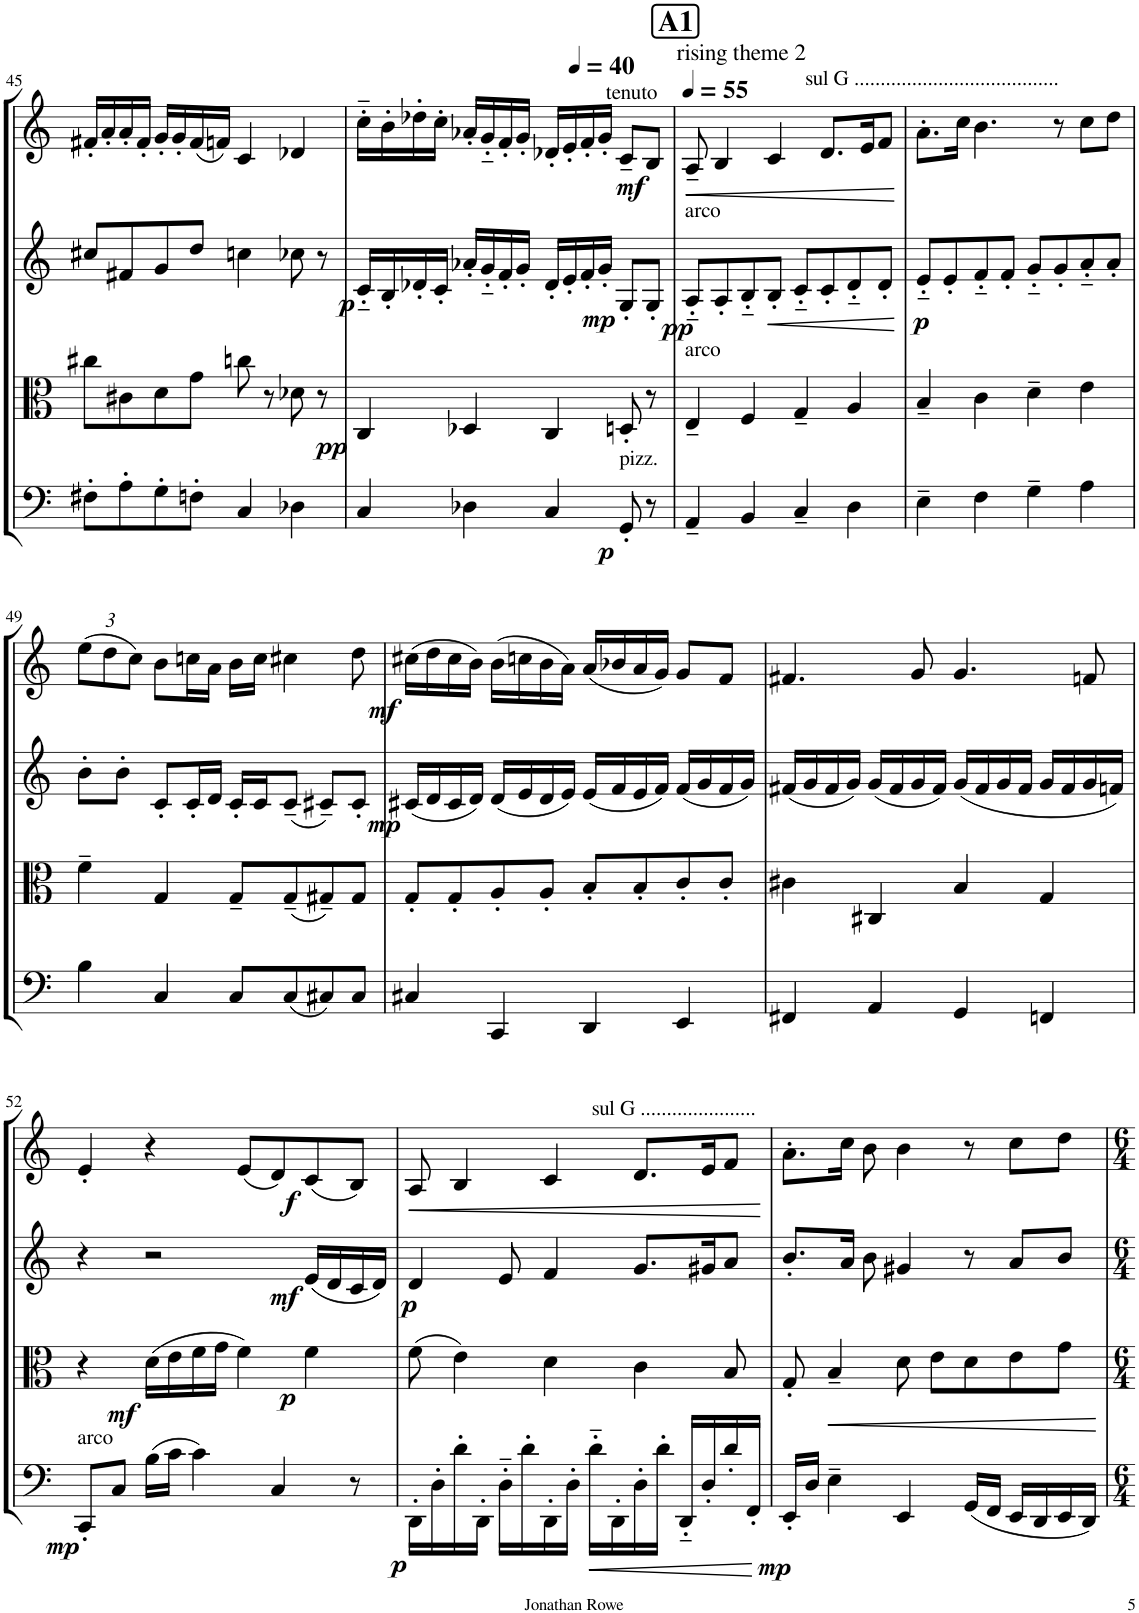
**kern	**dynam	**kern	**dynam	**kern	**dynam	**kern	**dynam
*part4	*part4	*part3	*part3	*part2	*part2	*part1	*part1
*staff4	*staff4	*staff3	*staff3	*staff2	*staff2	*staff1	*staff1
*I"Violoncello	*	*I"Viola	*	*I"Violin II	*	*I"Violin I	*
*I'Vc	*	*I'Vla	*	*I'Vln	*	*I'Vln	*
!!LO:PB:g=z
*clefF4	*	*clefC3	*	*clefG2	*	*clefG2	*
*k[]	*	*k[]	*	*k[]	*	*k[]	*
*M4/4	*	*M4/4	*	*M4/4	*	*M4/4	*
=45	=45	=45	=45	=45	=45	=45	=45
8F#X'\L	.	8cc#X\L	.	8cc#X/L	.	16f#X'/LL	.
.	.	.	.	.	.	16a'/	.
8A'\	.	8c#X\	.	8f#X/	.	16a'/	.
.	.	.	.	.	.	16f#'/JJ	.
8G'\	.	8d\	.	8g/	.	16g'/LL	.
.	.	.	.	.	.	16g'/	.
8Fn'\J	.	8g\J	.	8dd/J	.	(16f#/	.
.	.	.	.	.	.	16fn/JJ)	.
4C/	.	8ccn\	.	4ccn\	.	4c/	.
.	.	8r	.	.	.	.	.
4D-X\	.	8d-X\	.	8cc-X\	.	4d-X/	.
!	!	!	!LO:DY:b	!	!LO:DY:b	!	!
.	.	8r	pp	8r	p	.	.
=46	=46	=46	=46	=46	=46	=46	=46
4C/	.	4C/	.	16c'~/LL	.	16cc'~\LL	.
.	.	.	.	16B'/	.	16b'\	.
.	.	.	.	16d-X'/	.	16dd-X'\	.
.	.	.	.	16c'/JJ	.	16cc'\JJ	.
4D-X\	.	4D-X/	.	16a-X'/LL	.	16a-X'/LL	.
.	.	.	.	16g'~/	.	16g'~/	.
.	.	.	.	16f'/	.	16f'/	.
.	.	.	.	16g'/JJ	.	16g'/JJ	.
4C/	.	4C/	.	16d-'/LL	.	16d-X'/LL	.
.	.	.	.	16e'/	.	16e'/	.
.	.	.	.	16f'/	.	16f'/	.
.	.	.	.	16g'/JJ	.	16g'/JJ	.
*	*	*	*	*	*	*MM40	*
!LO:TX:a:t=pizz.	!	!	!	!	!	!	!
!	!LO:DY:b	!	!	!	!LO:DY:b	!	!
8GG'/	p	8Dn'/	.	8G'/L	mp	8c~/L	.
!	!	!	!	!	!	!LO:TX:a:t=tenuto	!
!	!	!	!	!	!	!	!LO:DY:b
8r	.	8r	.	8G'/J	.	8B/J	mf
=47	=47	=47	=47	=47	=47	=47	=47
!!LO:REH:place=s1:a:B:cj:fs=14:t=A1
*	*	*	*	*	*	*MM55	*
!	!	!	!	!LO:TX:a:t=arco	!	!	!
!	!	!LO:TX:a:t=arco	!	!	!	!	!
!	!	!	!	!	!LO:DY:b	!	!LO:HP:b
4AA~/	.	4E~/	.	8A'~/L	pp	8A~/	<
.	.	.	.	8A'/	.	4B/	.
4BB/	.	4F/	.	8B'~/	.	.	.
!	!	!	!	!	!	!LO:TX:a:t=rising theme 2	!
!	!	!	!	!	!LO:HP:b	!	!
.	.	.	.	8B'/J	<	4c/	.
4C~/	.	4G~/	.	8c'~/L	.	.	.
!	!	!	!	!	!	!LO:TX:a:t=sul G .......................................	!
.	.	.	.	8c'/	.	8.d/L	.
4D\	.	4A/	.	8d'~/	.	.	.
.	.	.	.	.	.	16e/K	.
.	.	.	.	8d'/J	.	8f/J	.
.	.	.	.	.	[	.	[
=48	=48	=48	=48	=48	=48	=48	=48
!	!	!	!	!	!LO:DY:b	!	!
4E~\	.	4B~/	.	8e'~/L	p	8.a'\L	.
.	.	.	.	8e'/	.	.	.
.	.	.	.	.	.	16cc\Jk	.
4F\	.	4c\	.	8f'~/	.	4.b\	.
.	.	.	.	8f'/J	.	.	.
4G~\	.	4d~\	.	8g'~/L	.	.	.
.	.	.	.	8g'/	.	8r	.
4A\	.	4e\	.	8a'~/	.	8cc\L	.
.	.	.	.	8a'/J	.	8dd\J	.
!!LO:LB:g=z
=49	=49	=49	=49	=49	=49	=49	=49
*	*	*	*	*	*	*Xbrackettup	*
4B\	.	4f~\	.	8b'\L	.	(12ee\L	.
.	.	.	.	.	.	12dd\	.
.	.	.	.	8b'\J	.	.	.
.	.	.	.	.	.	12cc\J)	.
4C/	.	4G/	.	8c'/L	.	8b\L	.
.	.	.	.	16c'/L	.	16ccn\L	.
.	.	.	.	16d/JJ	.	16a\JJ	.
8C/L	.	8G~/L	.	16c'/LL	.	16b\LL	.
.	.	.	.	16c/J	.	16cc\JJ	.
(8C/	.	(8G~/	.	(8c~/J	.	4cc#X\	.
8C#X/)	.	8G#X~/)	.	8c#X~/L)	.	.	.
!	!	!	!	!	!	!	!LO:DY:b
8C#/J	.	8G#/J	.	8c#'/J	.	8dd\	mf
=50	=50	=50	=50	=50	=50	=50	=50
!	!	!	!	!	!LO:DY:b	!	!
4C#X/	.	8G'/L	.	(16c#X/LL	mp	(16cc#X\LL	.
.	.	.	.	16d/	.	16dd\	.
.	.	8G'/	.	16c#/	.	16cc#\	.
.	.	.	.	16d/JJ)	.	16b\JJ)	.
4CC/	.	8A'/	.	(16d/LL	.	(16b\LL	.
.	.	.	.	16e/	.	16ccn\	.
.	.	8A'/J	.	16d/	.	16b\	.
.	.	.	.	16e/JJ)	.	16a\JJ)	.
4DD/	.	8B'/L	.	(16e/LL	.	(16a/LL	.
.	.	.	.	16f/	.	16b-X/	.
.	.	8B'/	.	16e/	.	16a/	.
.	.	.	.	16f/JJ)	.	16g/JJ)	.
4EE/	.	8c'/	.	(16f/LL	.	8g/L	.
.	.	.	.	16g/	.	.	.
.	.	8c'/J	.	16f/	.	8f/J	.
.	.	.	.	16g/JJ)	.	.	.
=51	=51	=51	=51	=51	=51	=51	=51
4FF#X/	.	4c#X\	.	(16f#X/LL	.	4.f#X/	.
.	.	.	.	16g/	.	.	.
.	.	.	.	16f#/	.	.	.
.	.	.	.	16g/JJ)	.	.	.
4AA/	.	4C#X/	.	(16g/LL	.	.	.
.	.	.	.	16f#/	.	.	.
.	.	.	.	16g/	.	8g/	.
.	.	.	.	16f#/JJ)	.	.	.
4GG/	.	4B/	.	(16g/LL	.	4.g/	.
.	.	.	.	16f#/	.	.	.
.	.	.	.	16g/	.	.	.
.	.	.	.	16f#/JJ	.	.	.
4FFn/	.	4G/	.	16g/LL	.	.	.
.	.	.	.	16f#/	.	.	.
.	.	.	.	16g/	.	8fn/	.
.	.	.	.	16fn/JJ)	.	.	.
!!LO:LB:g=z
=52	=52	=52	=52	=52	=52	=52	=52
!LO:TX:a:t=arco	!	!	!	!	!	!	!
!	!LO:DY:b	!	!	!	!	!	!
8CC'/L	mp	4r	.	4r	.	4e'/	.
8C/J	.	.	.	.	.	.	.
!	!	!	!LO:DY:b	!	!	!	!
(16B\LL	.	(16d\LL	mf	2r	.	4r	.
16c\JJ	.	16e\	.	.	.	.	.
4c\)	.	16f\	.	.	.	.	.
.	.	16g\JJ	.	.	.	.	.
.	.	4f\)	.	.	.	(8e/L	.
!	!	!	!	!	!	!	!LO:DY:b
4C/	.	.	.	.	.	8d/)	f
!	!	!	!LO:DY:b	!	!LO:DY:b	!	!
.	.	4f\	p	(16e/LL	mf	(8c/	.
.	.	.	.	16d/	.	.	.
8r	.	.	.	16c/	.	8B/J)	.
.	.	.	.	16d/JJ)	.	.	.
=53	=53	=53	=53	=53	=53	=53	=53
!	!LO:DY:b	!	!	!	!LO:DY:b	!	!LO:HP:b
16DD'\LL	p	(8f\	.	4d/	p	8A/	<
16D'\	.	.	.	.	.	.	.
16d'\	.	4e\)	.	.	.	4B/	.
16DD'\JJ	.	.	.	.	.	.	.
16D'~\LL	.	.	.	8e/	.	.	.
16d'\	.	.	.	.	.	.	.
16DD'\	.	4d\	.	4f/	.	4c/	.
16D'\JJ	.	.	.	.	.	.	.
!	!LO:HP:b	!	!	!	!	!	!
16d'~\LL	<	.	.	.	.	.	.
16DD'\	.	.	.	.	.	.	.
!	!	!	!	!	!	!LO:TX:a:t=sul G ......................	!
16D'\	.	4c\	.	8.g/L	.	8.d/L	.
16d'\JJ	.	.	.	.	.	.	.
16DD'~/LL	.	.	.	.	.	.	.
16D'/	.	.	.	16g#X/K	.	16e/K	.
16d'/	.	8B/	.	8a/J	.	8f/J	.
16FF'/JJ	.	.	.	.	.	.	.
.	[	.	.	.	.	.	[
=54	=54	=54	=54	=54	=54	=54	=54
!	!LO:DY:b	!	!	!	!	!	!
16EE'/LL	mp	8G'/	.	8.b'/L	.	8.a'\L	.
16D/JJ	.	.	.	.	.	.	.
!	!	!	!LO:HP:b	!	!	!	!
4E~\	.	4B~/	<	.	.	.	.
.	.	.	.	16a/Jk	.	16cc\Jk	.
.	.	.	.	8b\	.	8b\	.
4EE/	.	8d\	.	4g#X/	.	4b\	.
.	.	8e\L	.	.	.	.	.
(16GG/LL	.	8d\	.	8r	.	8r	.
16FF/JJ	.	.	.	.	.	.	.
16EE/LL	.	8e\	.	8a/L	.	8cc\L	.
16DD/	.	.	.	.	.	.	.
16EE/	.	8g\J	.	8b/J	.	8dd\J	.
16DD/JJ)	.	.	.	.	.	.	.
.	.	.	[	.	.	.	.
=	=	=	=	=	=	=	=
*-	*-	*-	*-	*-	*-	*-	*-
